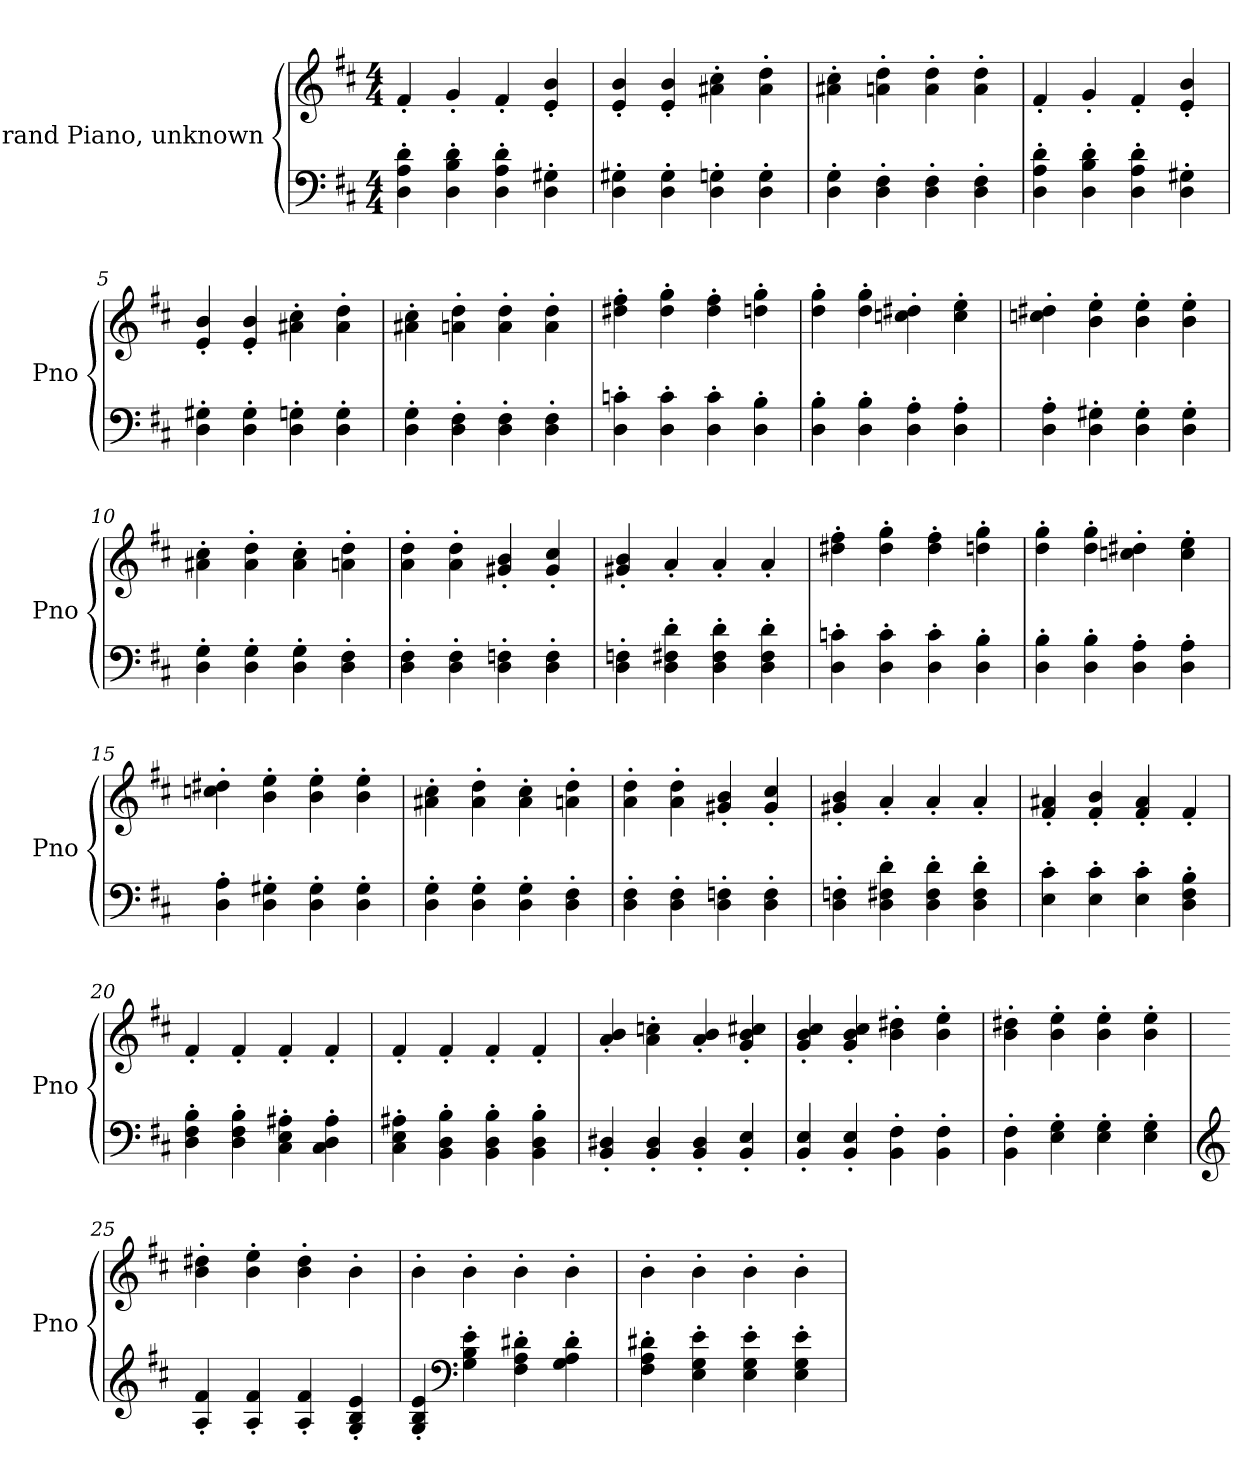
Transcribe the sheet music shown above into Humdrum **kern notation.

**kern	**kern
*part1	*part1
*staff2	*staff1
*I"Grand Piano, unknown	*
*I'Pno	*
*clefF4	*clefG2
*k[f#c#]	*k[f#c#]
*M4/4	*M4/4
*MM120	*MM120
=1	=1
4D\' 4A\' 4d\'	4f#'/
4D\' 4B\' 4d\'	4g'/
4D\' 4A\' 4d\'	4f#'/
4D\' 4G#X\'	4e/' 4b/'
=2	=2
4D\' 4G#X\'	4e/' 4b/'
4D\' 4G#\'	4e/' 4b/'
4D\' 4Gn\'	4a#X\' 4cc#\'
4D\' 4G\'	4a#\' 4dd\'
=3	=3
4D\' 4G\'	4a#X\' 4cc#\'
4D\' 4F#\'	4an\' 4dd\'
4D\' 4F#\'	4a\' 4dd\'
4D\' 4F#\'	4a\' 4dd\'
=4	=4
4D\' 4A\' 4d\'	4f#'/
4D\' 4B\' 4d\'	4g'/
4D\' 4A\' 4d\'	4f#'/
4D\' 4G#X\'	4e/' 4b/'
=5	=5
4D\' 4G#X\'	4e/' 4b/'
4D\' 4G#\'	4e/' 4b/'
4D\' 4Gn\'	4a#X\' 4cc#\'
4D\' 4G\'	4a#\' 4dd\'
=6	=6
4D\' 4G\'	4a#X\' 4cc#\'
4D\' 4F#\'	4an\' 4dd\'
4D\' 4F#\'	4a\' 4dd\'
4D\' 4F#\'	4a\' 4dd\'
=7	=7
4D\' 4cn\'	4dd#X\' 4ff#\'
4D\' 4c\'	4dd#\' 4gg\'
4D\' 4c\'	4dd#\' 4ff#\'
4D\' 4B\'	4ddn\' 4gg\'
!!LO:LB:g=z
=8	=8
4D\' 4B\'	4dd\' 4gg\'
4D\' 4B\'	4dd\' 4gg\'
4D\' 4A\'	4ccn\' 4dd#X\'
4D\' 4A\'	4cc\' 4ee\'
=9	=9
4D\' 4A\'	4ccn\' 4dd#X\'
4D\' 4G#X\'	4b\' 4ee\'
4D\' 4G#\'	4b\' 4ee\'
4D\' 4G#\'	4b\' 4ee\'
=10	=10
4D\' 4G\'	4a#X\' 4cc#\'
4D\' 4G\'	4a#\' 4dd\'
4D\' 4G\'	4a#\' 4cc#\'
4D\' 4F#\'	4an\' 4dd\'
=11	=11
4D\' 4F#\'	4a\' 4dd\'
4D\' 4F#\'	4a\' 4dd\'
4D\' 4Fn\'	4g#X/' 4b/'
4D\' 4F\'	4g#/' 4cc#/'
=12	=12
4D\' 4Fn\'	4g#X/' 4b/'
4D\' 4F#X\' 4d\'	4a'/
4D\' 4F#\' 4d\'	4a'/
4D\' 4F#\' 4d\'	4a'/
=13	=13
4D\' 4cn\'	4dd#X\' 4ff#\'
4D\' 4c\'	4dd#\' 4gg\'
4D\' 4c\'	4dd#\' 4ff#\'
4D\' 4B\'	4ddn\' 4gg\'
=14	=14
4D\' 4B\'	4dd\' 4gg\'
4D\' 4B\'	4dd\' 4gg\'
4D\' 4A\'	4ccn\' 4dd#X\'
4D\' 4A\'	4cc\' 4ee\'
!!LO:LB:g=z
=15	=15
4D\' 4A\'	4ccn\' 4dd#X\'
4D\' 4G#X\'	4b\' 4ee\'
4D\' 4G#\'	4b\' 4ee\'
4D\' 4G#\'	4b\' 4ee\'
=16	=16
4D\' 4G\'	4a#X\' 4cc#\'
4D\' 4G\'	4a#\' 4dd\'
4D\' 4G\'	4a#\' 4cc#\'
4D\' 4F#\'	4an\' 4dd\'
=17	=17
4D\' 4F#\'	4a\' 4dd\'
4D\' 4F#\'	4a\' 4dd\'
4D\' 4Fn\'	4g#X/' 4b/'
4D\' 4F\'	4g#/' 4cc#/'
=18	=18
4D\' 4Fn\'	4g#X/' 4b/'
4D\' 4F#X\' 4d\'	4a'/
4D\' 4F#\' 4d\'	4a'/
4D\' 4F#\' 4d\'	4a'/
=19	=19
4E\' 4c#\'	4f#/' 4a#X/'
4E\' 4c#\'	4f#/' 4b/'
4E\' 4c#\'	4f#/' 4a#/'
4D\' 4F#\' 4B\'	4f#'/
=20	=20
4D\' 4F#\' 4B\'	4f#'/
4D\' 4F#\' 4B\'	4f#'/
4C#\' 4E\' 4A#X\'	4f#'/
4C#\' 4D\' 4A#\'	4f#'/
=21	=21
4C#\' 4E\' 4A#X\'	4f#'/
4BB\' 4D\' 4B\'	4f#'/
4BB\' 4D\' 4B\'	4f#'/
4BB\' 4D\' 4B\'	4f#'/
!!LO:LB:g=z
=22	=22
4BB/' 4D#X/'	4a/' 4b/'
4BB/' 4D#/'	4a\' 4ccn\'
4BB/' 4D#/'	4a/' 4b/'
4BB/' 4E/'	4g/' 4b/' 4cc#X/'
=23	=23
4BB/' 4E/'	4g/' 4b/' 4cc#/'
4BB/' 4E/'	4g/' 4b/' 4cc#/'
4BB\' 4F#\'	4b\' 4dd#X\'
4BB\' 4F#\'	4b\' 4ee\'
=24	=24
4BB\' 4F#\'	4b\' 4dd#X\'
4E\' 4G\'	4b\' 4ee\'
4E\' 4G\'	4b\' 4ee\'
4E\' 4G\'	4b\' 4ee\'
=25	=25
*clefG2	*
4A/' 4f#/'	4b\' 4dd#X\'
4A/' 4f#/'	4b\' 4ee\'
4A/' 4f#/'	4b\' 4dd#\'
4G/' 4B/' 4e/'	4b'\
=26	=26
4G/' 4B/' 4e/'	4b'\
*clefF4	*
4G\' 4B\' 4e\'	4b'\
4F#\' 4A\' 4d#X\'	4b'\
4G\' 4A\' 4d#\'	4b'\
=27	=27
4F#\' 4A\' 4d#X\'	4b'\
4E\' 4G\' 4e\'	4b'\
4E\' 4G\' 4e\'	4b'\
4E\' 4G\' 4e\'	4b'\
=	=
*-	*-
